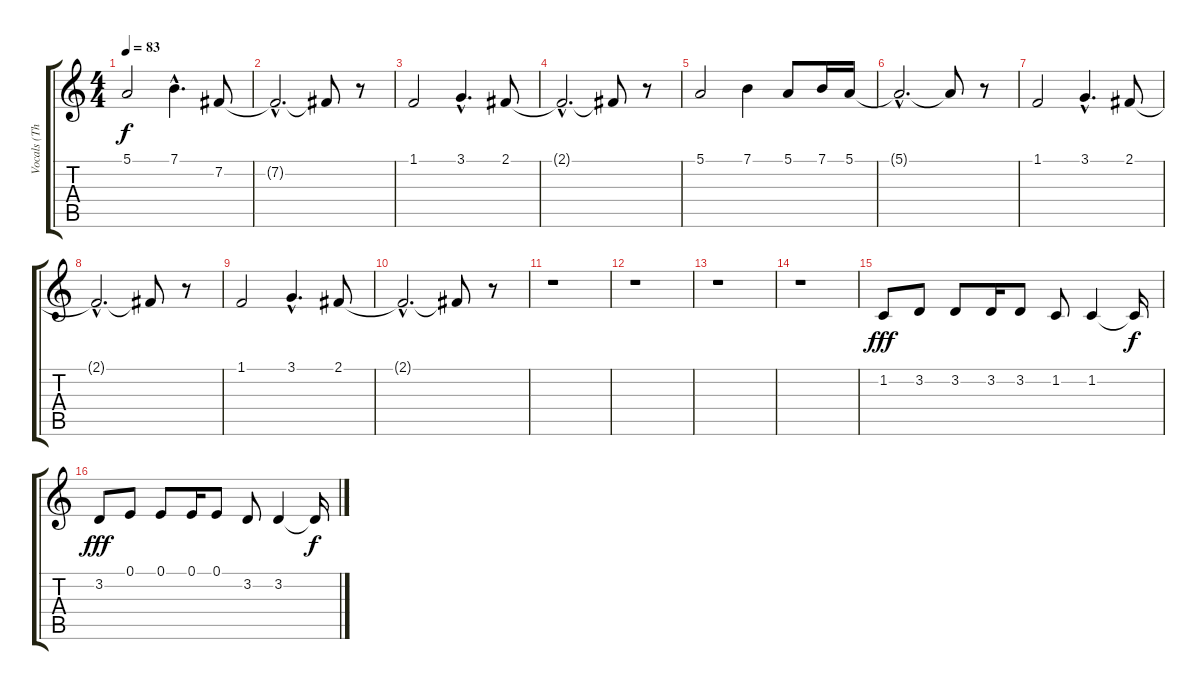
\track ("Vocals (Thom)" "Vocals (Th") {instrument brightacousticpiano}
\staff {score tabs}
\tuning (E4 B3 G3 D3 A2 E2) {hide}
\ts (4 4)
\tempo 83
\clef g2
\ks c
5.1.2{dy f instrument brightacousticpiano} 7.1{hac}.4{d} 7.2.8 |
7.2{hac t}.2{d} 7.2{t}.8 r.8 |
1.1.2 3.1{hac}.4{d} 2.1.8 |
2.1{hac t}.2{d} 2.1{t}.8 r.8 |
5.1.2 7.1.4 5.1.8 7.1.16 5.1.16 |
5.1{hac t}.2{d} 5.1{t}.8 r.8 |
1.1.2 3.1{hac}.4{d} 2.1.8 |
2.1{hac t}.2{d} 2.1{t}.8 r.8 |
1.1.2 3.1{hac}.4{d} 2.1.8 |
2.1{hac t}.2{d} 2.1{t}.8 r.8 |
r.1 |
r.1 |
r.1 |
r.1 |
1.2.8{dy fff} 3.2.8 3.2.8 3.2.16 3.2.8 1.2.8 1.2.4 1.2{t}.16{dy f} |
3.2.8{dy fff} 0.1.8 0.1.8 0.1.16 0.1.8 3.2.8 3.2.4 3.2{t}.16{dy f}
